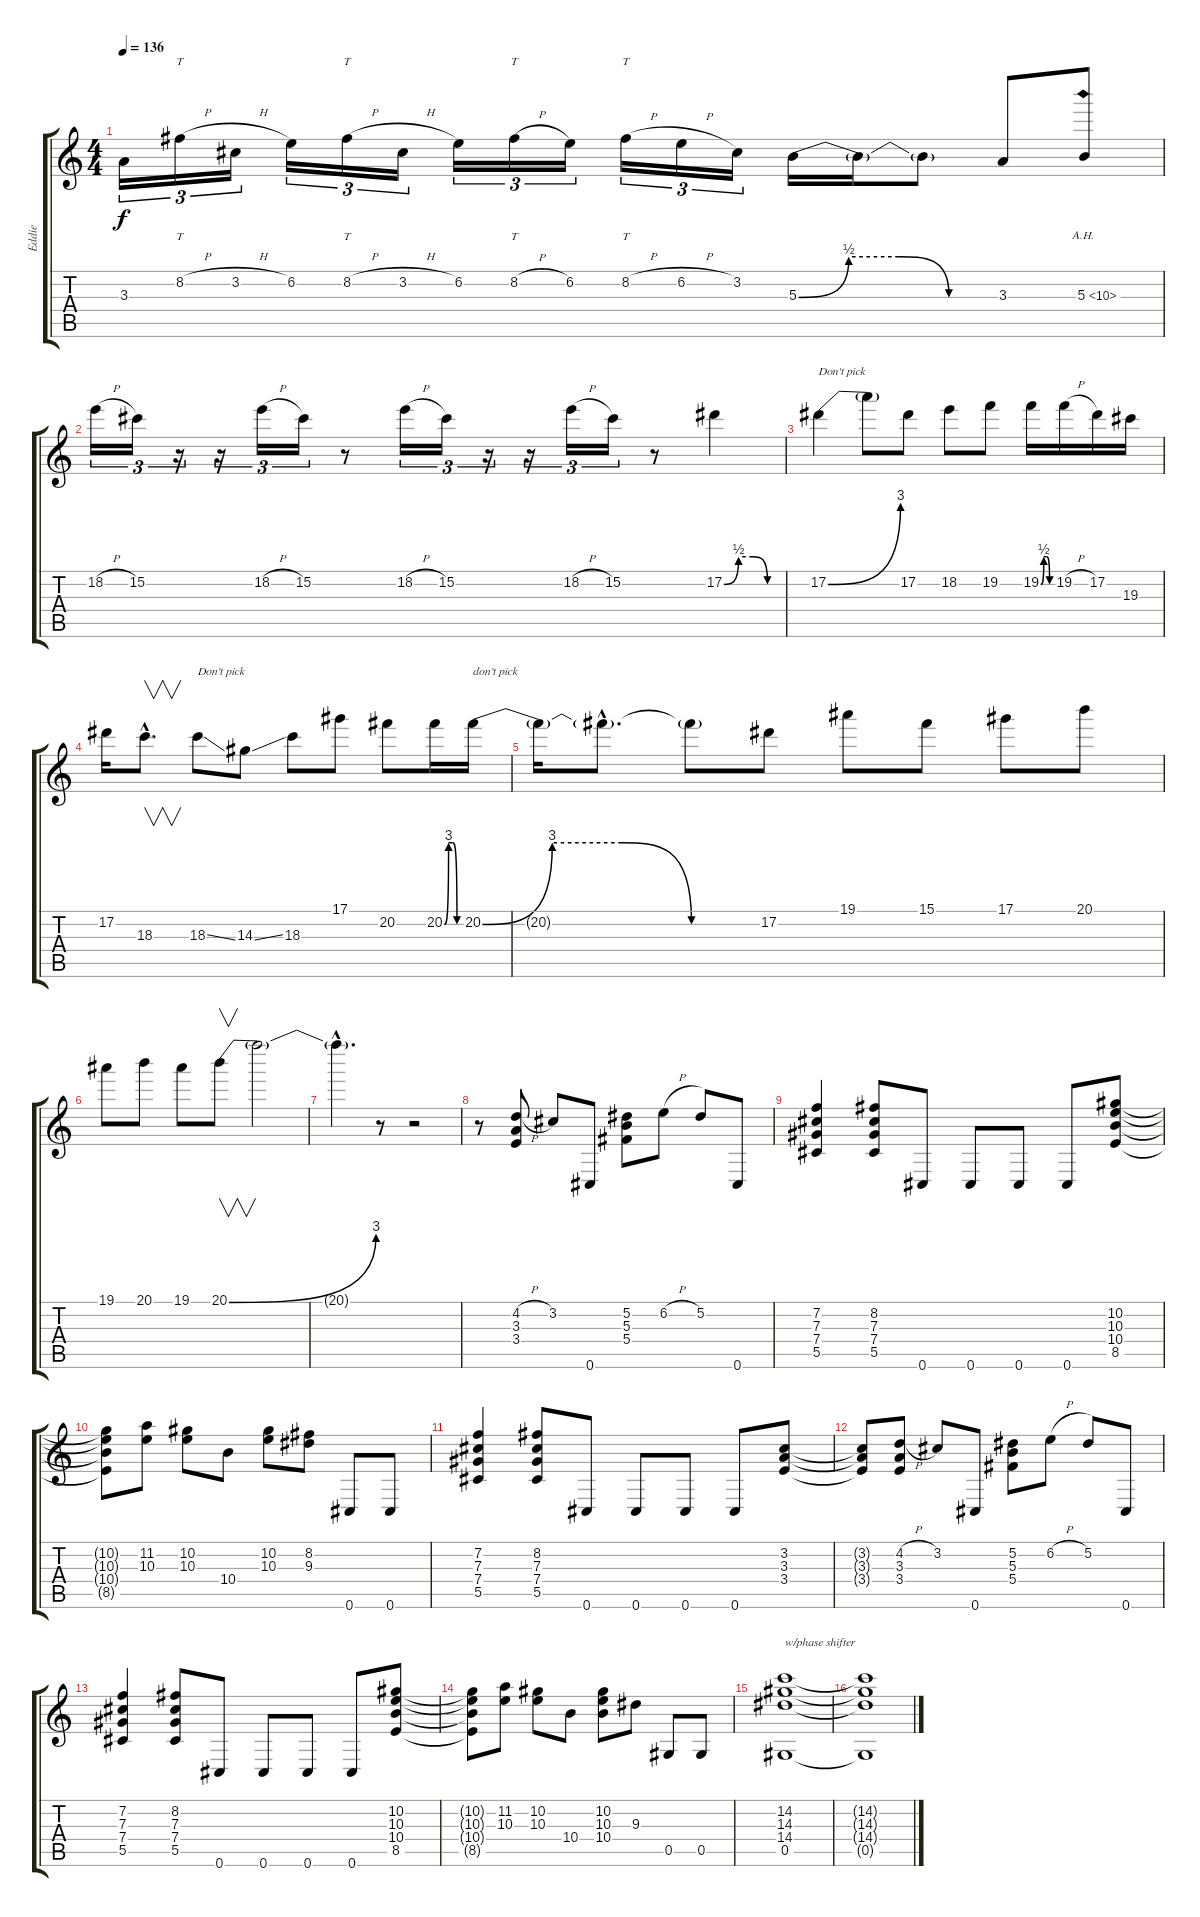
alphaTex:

\track ("Eddie" "Eddie") {instrument distortionguitar}
\staff {score tabs}
\tuning (Eb4 Bb3 Gb3 Db3 Ab2 Db2) {hide}
\ts (4 4)
\tempo 136
\clef g2
\ks c
3.3{t}.16{tu (3 2) dy f} 8.2{h}.16{tt tu (3 2)} 3.2{h}.16{tu (3 2)} 6.2.16{tu (3 2)} 8.2{h}.16{tt tu (3 2)} 3.2{h}.16{tu (3 2)} 6.2.16{tu (3 2)} 8.2{h}.16{tt tu (3 2)} 6.2.16{tu (3 2)} 8.2{h}.16{tt tu (3 2)} 6.2{h}.16{tu (3 2)} 3.2.16{tu (3 2)} 5.3{be (custom 0 0 15 2 30 2 45 0 60 0)}.16 5.3{t}.16 5.3{t}.8 3.3.8 5.3{ah 5}.8 |
18.2{h}.16{tu (3 2)} 15.2.16{tu (3 2)} r.16{tu (3 2)} r.16{tu (3 2)} 18.2{h}.16{tu (3 2)} 15.2.16{tu (3 2)} r.8 18.2{h}.16{tu (3 2)} 15.2.16{tu (3 2)} r.16{tu (3 2)} r.16{tu (3 2)} 18.2{h}.16{tu (3 2)} 15.2.16{tu (3 2)} r.8 17.2{be (custom 0 0 15 2 30 2 45 0 60 0)}.4 |
17.2{be (bend 0 0 60 12)}.4{txt "Don't pick"} 17.2{t}.8 17.2.8 18.2.8 19.2.8 19.2{be (custom 0 0 15 2 30 2 45 0 60 0)}.16 19.2{h}.16 17.2.16 19.3.16 |
17.2.16 18.3{hac}.8{v d} 18.3{ss}.8{txt "Don't pick"} 14.3{ss}.8 18.3.8 17.1.8 20.2.8 20.2{be (custom 0 0 15 12 30 12 45 0 60 0)}.16 20.2{be (custom 0 0 15 12 30 12 45 0 60 0)}.16{txt "don't pick"} |
20.2{t}.16 20.2{hac t}.8{d} 20.2{t}.8 17.2.8 19.1.8 15.1.8 17.1.8 20.1.8 |
19.1.8 20.1.8 19.1.8 20.1{be (bend 0 0 60 12)}.8{v} 20.1{t}.2 |
20.1{hac t}.4{d} r.8 r.2 |
r.8 (4.2{h} 3.3 3.4).8 3.2.8 0.6.8 (5.2 5.3 5.4).8 6.2{h}.8 5.2.8 0.6.8 |
(7.2 7.3 7.4 5.5).4 (8.2 7.3 7.4 5.5).8 0.6.8 0.6.8 0.6.8 0.6.8 (10.2 10.3 10.4 8.5).8 |
(10.2{t} 10.3{t} 10.4{t} 8.5{t}).8 (11.2 10.3).8 (10.2 10.3).8 10.4.8 (10.2 10.3).8 (8.2 9.3).8 0.6.8 0.6.8 |
(7.2 7.3 7.4 5.5).4 (8.2 7.3 7.4 5.5).8 0.6.8 0.6.8 0.6.8 0.6.8 (3.2 3.3 3.4).8 |
(3.2{t} 3.3{t} 3.4{t}).8 (4.2{h} 3.3 3.4).8 3.2.8 0.6.8 (5.2 5.3 5.4).8 6.2{h}.8 5.2.8 0.6.8 |
(7.2 7.3 7.4 5.5).4 (8.2 7.3 7.4 5.5).8 0.6.8 0.6.8 0.6.8 0.6.8 (10.2 10.3 10.4 8.5).8 |
(10.2{t} 10.3{t} 10.4{t} 8.5{t}).8 (11.2 10.3).8 (10.2 10.3).8 10.4.8 (10.2 10.3 10.4).8 9.3.8 0.5.8 0.5.8 |
(14.2 14.3 14.4 0.5).1{txt "w/phase shifter"} |
(14.2{t} 14.3{t} 14.4{t} 0.5{t}).1
